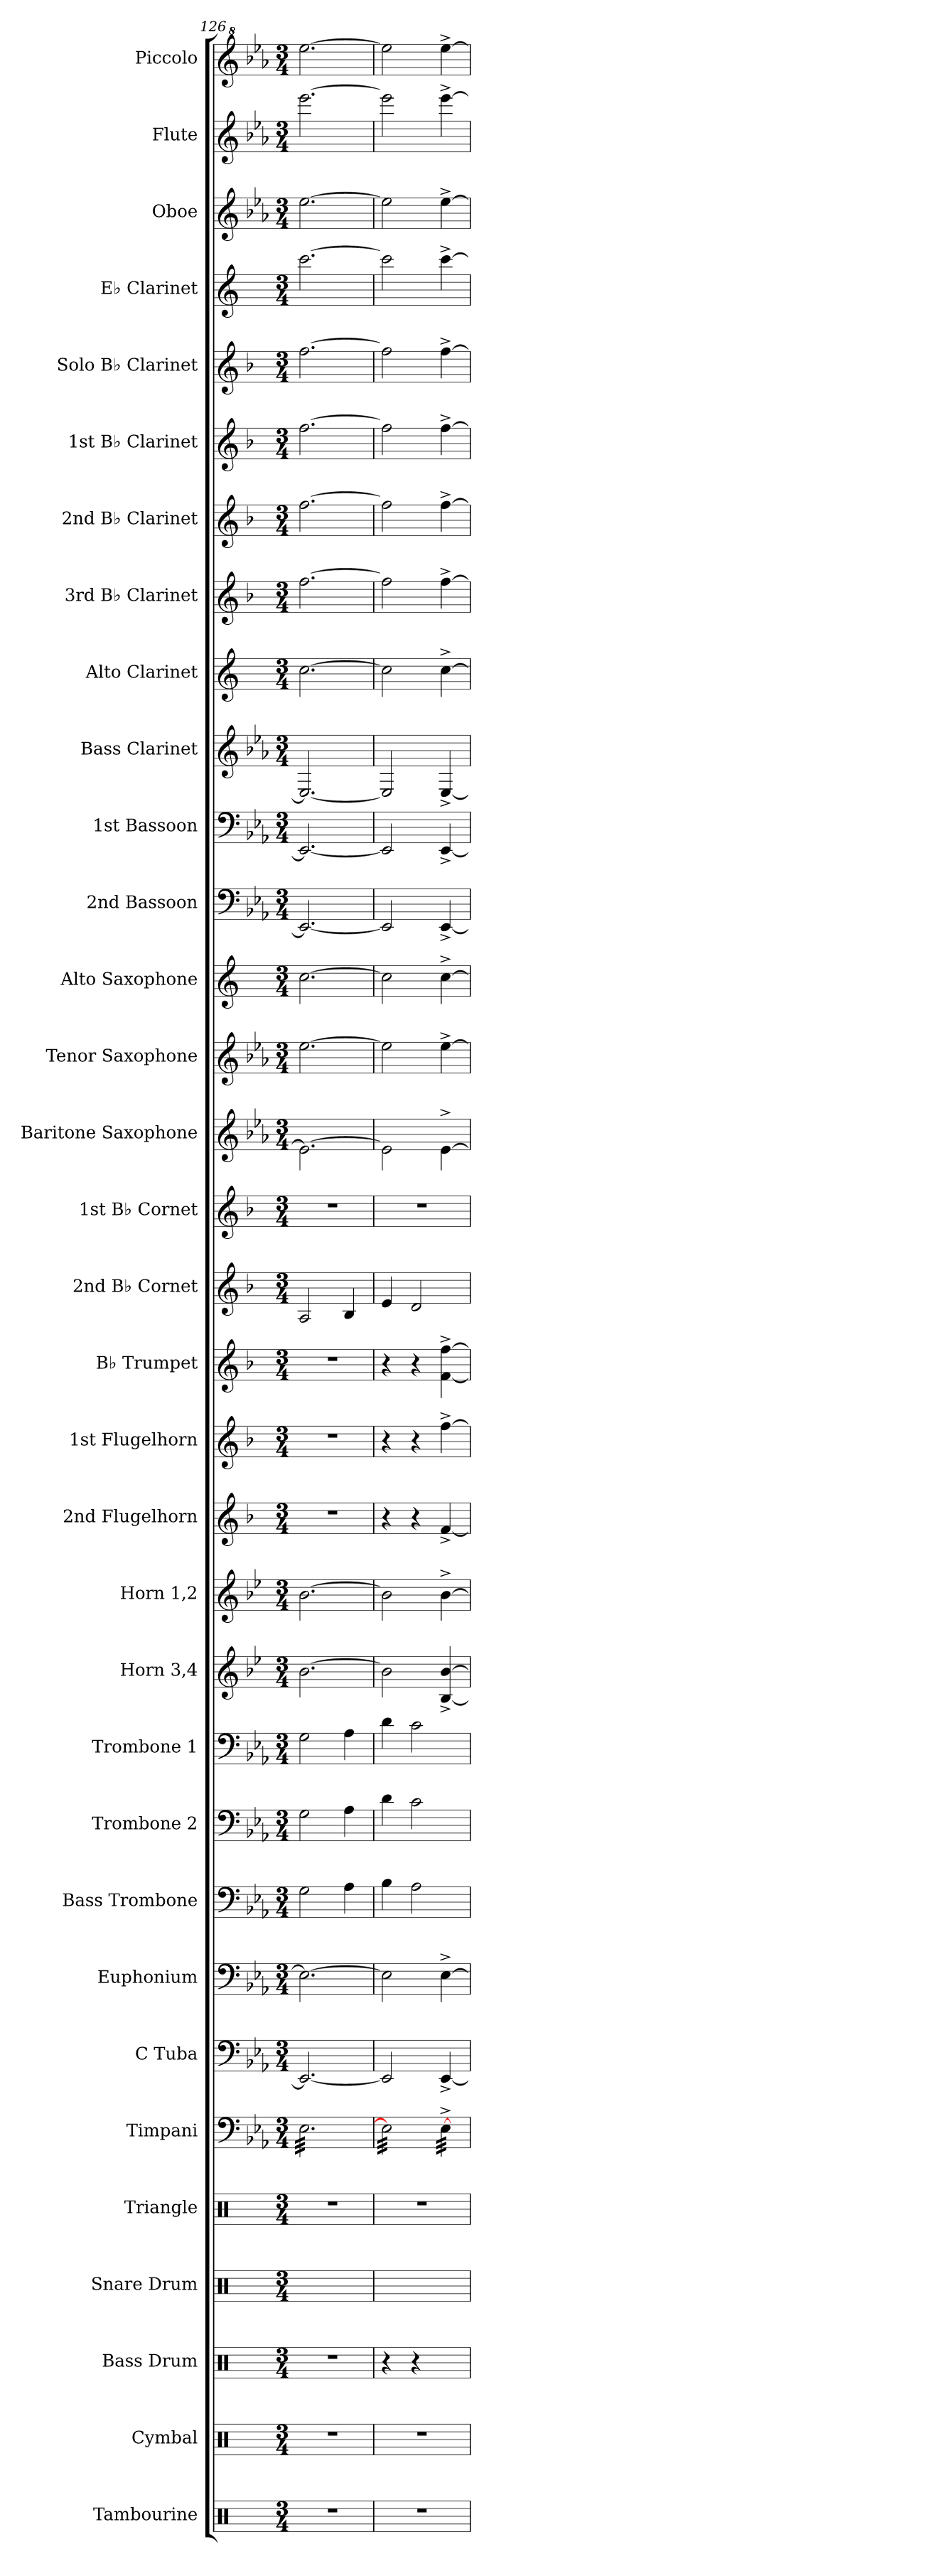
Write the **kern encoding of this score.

**kern	**kern	**kern	**kern	**kern	**kern	**kern	**kern	**kern	**kern	**kern	**kern	**kern	**kern	**kern	**kern	**kern	**kern	**kern	**kern	**kern	**kern	**kern	**kern	**kern	**kern	**kern	**kern	**kern	**kern	**kern	**kern	**kern
*part33	*part32	*part31	*part30	*part29	*part28	*part27	*part26	*part25	*part24	*part23	*part22	*part21	*part20	*part19	*part18	*part17	*part16	*part15	*part14	*part13	*part12	*part11	*part10	*part9	*part8	*part7	*part6	*part5	*part4	*part3	*part2	*part1
*staff33	*staff32	*staff31	*staff30	*staff29	*staff28	*staff27	*staff26	*staff25	*staff24	*staff23	*staff22	*staff21	*staff20	*staff19	*staff18	*staff17	*staff16	*staff15	*staff14	*staff13	*staff12	*staff11	*staff10	*staff9	*staff8	*staff7	*staff6	*staff5	*staff4	*staff3	*staff2	*staff1
*I"Tambourine	*I"Cymbal	*I"Bass Drum	*I"Snare Drum	*I"Triangle	*I"Timpani	*I"C Tuba	*I"Euphonium	*I"Bass Trombone	*I"Trombone 2	*I"Trombone 1	*I"Horn 3,4	*I"Horn 1,2	*I"2nd Flugelhorn	*I"1st Flugelhorn	*I"B♭ Trumpet	*I"2nd B♭ Cornet	*I"1st B♭ Cornet	*I"Baritone Saxophone	*I"Tenor Saxophone	*I"Alto Saxophone	*I"2nd Bassoon	*I"1st Bassoon	*I"Bass Clarinet	*I"Alto Clarinet	*I"3rd B♭ Clarinet	*I"2nd B♭ Clarinet	*I"1st B♭ Clarinet	*I"Solo B♭ Clarinet	*I"E♭ Clarinet	*I"Oboe	*I"Flute	*I"Piccolo
*I'Tamb.	*I'Cym.	*I'B. Dr.	*I'Sn. Dr.	*I'Trgl.	*I'Timp.	*I'C Tu.	*I'Eu.	*I'B. Trb.	*I'Trb. 2	*I'Trb. 1	*I'Hn. 3,4	*I'Hn. 1,2	*I'2nd Flghn.	*I'1st Flghn.	*I'B♭ Tpt.	*I'2nd B♭ Cnt.	*I'1st B♭ Cnt.	*I'Bar. Sax.	*I'T. Sax.	*I'A. Sax.	*I'2nd Bsn.	*I'1st Bsn.	*I'B. Cl.	*I'A. Cl.	*I'3rd B♭ Cl.	*I'2nd B♭ Cl.	*I'1st B♭ Cl.	*I'Solo B♭ Cl.	*I'E♭ Cl.	*I'Ob.	*I'Fl.	*I'Picc.
*clefX	*clefX	*clefX	*clefX	*clefX	*clefF4	*clefF4	*clefF4	*clefF4	*clefF4	*clefF4	*clefG2	*clefG2	*clefG2	*clefG2	*clefG2	*clefG2	*clefG2	*clefG2	*clefG2	*clefG2	*clefF4	*clefF4	*clefG2	*clefG2	*clefG2	*clefG2	*clefG2	*clefG2	*clefG2	*clefG2	*clefG2	*clefG^2
*	*	*	*	*	*	*	*	*	*	*	*ITrd4c7	*ITrd4c7	*ITrd1c2	*ITrd1c2	*ITrd1c2	*ITrd1c2	*ITrd1c2	*ITrd12c21	*ITrd8c14	*ITrd5c9	*	*	*ITrd8c14	*ITrd5c9	*ITrd1c2	*ITrd1c2	*ITrd1c2	*ITrd1c2	*ITrd-2c-3	*	*	*ITrd-7c-12
*k[]	*k[]	*k[]	*k[]	*k[]	*k[b-e-a-]	*k[b-e-a-]	*k[b-e-a-]	*k[b-e-a-]	*k[b-e-a-]	*k[b-e-a-]	*k[b-e-a-]	*k[b-e-a-]	*k[b-e-a-]	*k[b-e-a-]	*k[b-e-a-]	*k[b-e-a-]	*k[b-e-a-]	*k[b-e-a-]	*k[b-e-a-]	*k[b-e-a-]	*k[b-e-a-]	*k[b-e-a-]	*k[b-e-a-]	*k[b-e-a-]	*k[b-e-a-]	*k[b-e-a-]	*k[b-e-a-]	*k[b-e-a-]	*k[b-e-a-]	*k[b-e-a-]	*k[b-e-a-]	*k[b-e-a-]
*C:	*C:	*C:	*C:	*C:	*E-:	*E-:	*E-:	*E-:	*E-:	*E-:	*E-:	*E-:	*E-:	*E-:	*E-:	*E-:	*E-:	*E-:	*E-:	*E-:	*E-:	*E-:	*E-:	*E-:	*E-:	*E-:	*E-:	*E-:	*E-:	*E-:	*E-:	*E-:
*M3/4	*M3/4	*M3/4	*M3/4	*M3/4	*M3/4	*M3/4	*M3/4	*M3/4	*M3/4	*M3/4	*M3/4	*M3/4	*M3/4	*M3/4	*M3/4	*M3/4	*M3/4	*M3/4	*M3/4	*M3/4	*M3/4	*M3/4	*M3/4	*M3/4	*M3/4	*M3/4	*M3/4	*M3/4	*M3/4	*M3/4	*M3/4	*M3/4
=126	=126	=126	=126	=126	=126	=126	=126	=126	=126	=126	=126	=126	=126	=126	=126	=126	=126	=126	=126	=126	=126	=126	=126	=126	=126	=126	=126	=126	=126	=126	=126	=126
*	*	*	*	*	*tremolo	*	*	*	*	*	*	*	*	*	*	*	*	*	*	*	*	*	*	*	*	*	*	*	*	*	*	*
2.r	2.r	2.r	2.R\	2.r	32E-\LLL	2.EE-/_	2.E-\_	2G\	2G\	2G\	[2.e-\	[2.e-\	2.r	2.r	2.r	2G/	2.r	2.E-\_	[2.e-\	[2.e-\	2.EE-/_	2.EE-/_	2.EE-/_	[2.e-\	[2.ee-\	[2.ee-\	[2.ee-\	[2.ee-\	[2.eee-\	[2.ee-\	[2.eee-\	[2.eeee-\
.	.	.	.	.	32E-\	.	.	.	.	.	.	.	.	.	.	.	.	.	.	.	.	.	.	.	.	.	.	.	.	.	.	.
.	.	.	.	.	32E-\	.	.	.	.	.	.	.	.	.	.	.	.	.	.	.	.	.	.	.	.	.	.	.	.	.	.	.
.	.	.	.	.	32E-\	.	.	.	.	.	.	.	.	.	.	.	.	.	.	.	.	.	.	.	.	.	.	.	.	.	.	.
.	.	.	.	.	32E-\	.	.	.	.	.	.	.	.	.	.	.	.	.	.	.	.	.	.	.	.	.	.	.	.	.	.	.
.	.	.	.	.	32E-\	.	.	.	.	.	.	.	.	.	.	.	.	.	.	.	.	.	.	.	.	.	.	.	.	.	.	.
.	.	.	.	.	32E-\	.	.	.	.	.	.	.	.	.	.	.	.	.	.	.	.	.	.	.	.	.	.	.	.	.	.	.
.	.	.	.	.	32E-\	.	.	.	.	.	.	.	.	.	.	.	.	.	.	.	.	.	.	.	.	.	.	.	.	.	.	.
.	.	.	.	.	32E-\	.	.	.	.	.	.	.	.	.	.	.	.	.	.	.	.	.	.	.	.	.	.	.	.	.	.	.
.	.	.	.	.	32E-\	.	.	.	.	.	.	.	.	.	.	.	.	.	.	.	.	.	.	.	.	.	.	.	.	.	.	.
.	.	.	.	.	32E-\	.	.	.	.	.	.	.	.	.	.	.	.	.	.	.	.	.	.	.	.	.	.	.	.	.	.	.
.	.	.	.	.	32E-\	.	.	.	.	.	.	.	.	.	.	.	.	.	.	.	.	.	.	.	.	.	.	.	.	.	.	.
.	.	.	.	.	32E-\	.	.	.	.	.	.	.	.	.	.	.	.	.	.	.	.	.	.	.	.	.	.	.	.	.	.	.
.	.	.	.	.	32E-\	.	.	.	.	.	.	.	.	.	.	.	.	.	.	.	.	.	.	.	.	.	.	.	.	.	.	.
.	.	.	.	.	32E-\	.	.	.	.	.	.	.	.	.	.	.	.	.	.	.	.	.	.	.	.	.	.	.	.	.	.	.
.	.	.	.	.	32E-\	.	.	.	.	.	.	.	.	.	.	.	.	.	.	.	.	.	.	.	.	.	.	.	.	.	.	.
.	.	.	.	.	32E-\	.	.	4A-\	4A-\	4A-\	.	.	.	.	.	4A-/	.	.	.	.	.	.	.	.	.	.	.	.	.	.	.	.
.	.	.	.	.	32E-\	.	.	.	.	.	.	.	.	.	.	.	.	.	.	.	.	.	.	.	.	.	.	.	.	.	.	.
.	.	.	.	.	32E-\	.	.	.	.	.	.	.	.	.	.	.	.	.	.	.	.	.	.	.	.	.	.	.	.	.	.	.
.	.	.	.	.	32E-\	.	.	.	.	.	.	.	.	.	.	.	.	.	.	.	.	.	.	.	.	.	.	.	.	.	.	.
.	.	.	.	.	32E-\	.	.	.	.	.	.	.	.	.	.	.	.	.	.	.	.	.	.	.	.	.	.	.	.	.	.	.
.	.	.	.	.	32E-\	.	.	.	.	.	.	.	.	.	.	.	.	.	.	.	.	.	.	.	.	.	.	.	.	.	.	.
.	.	.	.	.	32E-\	.	.	.	.	.	.	.	.	.	.	.	.	.	.	.	.	.	.	.	.	.	.	.	.	.	.	.
.	.	.	.	.	32E-\JJJ	.	.	.	.	.	.	.	.	.	.	.	.	.	.	.	.	.	.	.	.	.	.	.	.	.	.	.
=127	=127	=127	=127	=127	=127	=127	=127	=127	=127	=127	=127	=127	=127	=127	=127	=127	=127	=127	=127	=127	=127	=127	=127	=127	=127	=127	=127	=127	=127	=127	=127	=127
2.r	2.r	4r	2.R\	2.r	32E-\]LLL	2EE-/]	2E-\]	4B-\	4d\	4d\	2e-\]	2e-\]	4r	4r	4r	4d/	2.r	2E-\]	2e-\]	2e-\]	2EE-/]	2EE-/]	2EE-/]	2e-\]	2ee-\]	2ee-\]	2ee-\]	2ee-\]	2eee-\]	2ee-\]	2eee-\]	2eeee-\]
.	.	.	.	.	32E-\	.	.	.	.	.	.	.	.	.	.	.	.	.	.	.	.	.	.	.	.	.	.	.	.	.	.	.
.	.	.	.	.	32E-\	.	.	.	.	.	.	.	.	.	.	.	.	.	.	.	.	.	.	.	.	.	.	.	.	.	.	.
.	.	.	.	.	32E-\	.	.	.	.	.	.	.	.	.	.	.	.	.	.	.	.	.	.	.	.	.	.	.	.	.	.	.
.	.	.	.	.	32E-\	.	.	.	.	.	.	.	.	.	.	.	.	.	.	.	.	.	.	.	.	.	.	.	.	.	.	.
.	.	.	.	.	32E-\	.	.	.	.	.	.	.	.	.	.	.	.	.	.	.	.	.	.	.	.	.	.	.	.	.	.	.
.	.	.	.	.	32E-\	.	.	.	.	.	.	.	.	.	.	.	.	.	.	.	.	.	.	.	.	.	.	.	.	.	.	.
.	.	.	.	.	32E-\	.	.	.	.	.	.	.	.	.	.	.	.	.	.	.	.	.	.	.	.	.	.	.	.	.	.	.
.	.	4r	.	.	32E-\	.	.	2A-\	2c\	2c\	.	.	4r	4r	4r	2c/	.	.	.	.	.	.	.	.	.	.	.	.	.	.	.	.
.	.	.	.	.	32E-\	.	.	.	.	.	.	.	.	.	.	.	.	.	.	.	.	.	.	.	.	.	.	.	.	.	.	.
.	.	.	.	.	32E-\	.	.	.	.	.	.	.	.	.	.	.	.	.	.	.	.	.	.	.	.	.	.	.	.	.	.	.
.	.	.	.	.	32E-\	.	.	.	.	.	.	.	.	.	.	.	.	.	.	.	.	.	.	.	.	.	.	.	.	.	.	.
.	.	.	.	.	32E-\	.	.	.	.	.	.	.	.	.	.	.	.	.	.	.	.	.	.	.	.	.	.	.	.	.	.	.
.	.	.	.	.	32E-\	.	.	.	.	.	.	.	.	.	.	.	.	.	.	.	.	.	.	.	.	.	.	.	.	.	.	.
.	.	.	.	.	32E-\	.	.	.	.	.	.	.	.	.	.	.	.	.	.	.	.	.	.	.	.	.	.	.	.	.	.	.
.	.	.	.	.	32E-\JJJ	.	.	.	.	.	.	.	.	.	.	.	.	.	.	.	.	.	.	.	.	.	.	.	.	.	.	.
.	.	[4R^\	.	.	[32E-^\LLL	[4EE-^/	[4E-^\	.	.	.	[4E-/^ [4e-/^	[4e-^\	[4e-^/	[4ee-^\	[4e-\^ [4ee-\^	.	.	[4E-^\	[4e-^\	[4e-^\	[4EE-^/	[4EE-^/	[4EE-^/	[4e-^\	[4ee-^\	[4ee-^\	[4ee-^\	[4ee-^\	[4eee-^\	[4ee-^\	[4eee-^\	[4eeee-^\
.	.	.	.	.	32E-^\	.	.	.	.	.	.	.	.	.	.	.	.	.	.	.	.	.	.	.	.	.	.	.	.	.	.	.
.	.	.	.	.	32E-^\	.	.	.	.	.	.	.	.	.	.	.	.	.	.	.	.	.	.	.	.	.	.	.	.	.	.	.
.	.	.	.	.	32E-^\	.	.	.	.	.	.	.	.	.	.	.	.	.	.	.	.	.	.	.	.	.	.	.	.	.	.	.
.	.	.	.	.	32E-^\	.	.	.	.	.	.	.	.	.	.	.	.	.	.	.	.	.	.	.	.	.	.	.	.	.	.	.
.	.	.	.	.	32E-^\	.	.	.	.	.	.	.	.	.	.	.	.	.	.	.	.	.	.	.	.	.	.	.	.	.	.	.
.	.	.	.	.	32E-^\	.	.	.	.	.	.	.	.	.	.	.	.	.	.	.	.	.	.	.	.	.	.	.	.	.	.	.
.	.	.	.	.	32E-^\JJJ	.	.	.	.	.	.	.	.	.	.	.	.	.	.	.	.	.	.	.	.	.	.	.	.	.	.	.
*	*	*	*	*	*Xtremolo	*	*	*	*	*	*	*	*	*	*	*	*	*	*	*	*	*	*	*	*	*	*	*	*	*	*	*
=	=	=	=	=	=	=	=	=	=	=	=	=	=	=	=	=	=	=	=	=	=	=	=	=	=	=	=	=	=	=	=	=
*-	*-	*-	*-	*-	*-	*-	*-	*-	*-	*-	*-	*-	*-	*-	*-	*-	*-	*-	*-	*-	*-	*-	*-	*-	*-	*-	*-	*-	*-	*-	*-	*-
